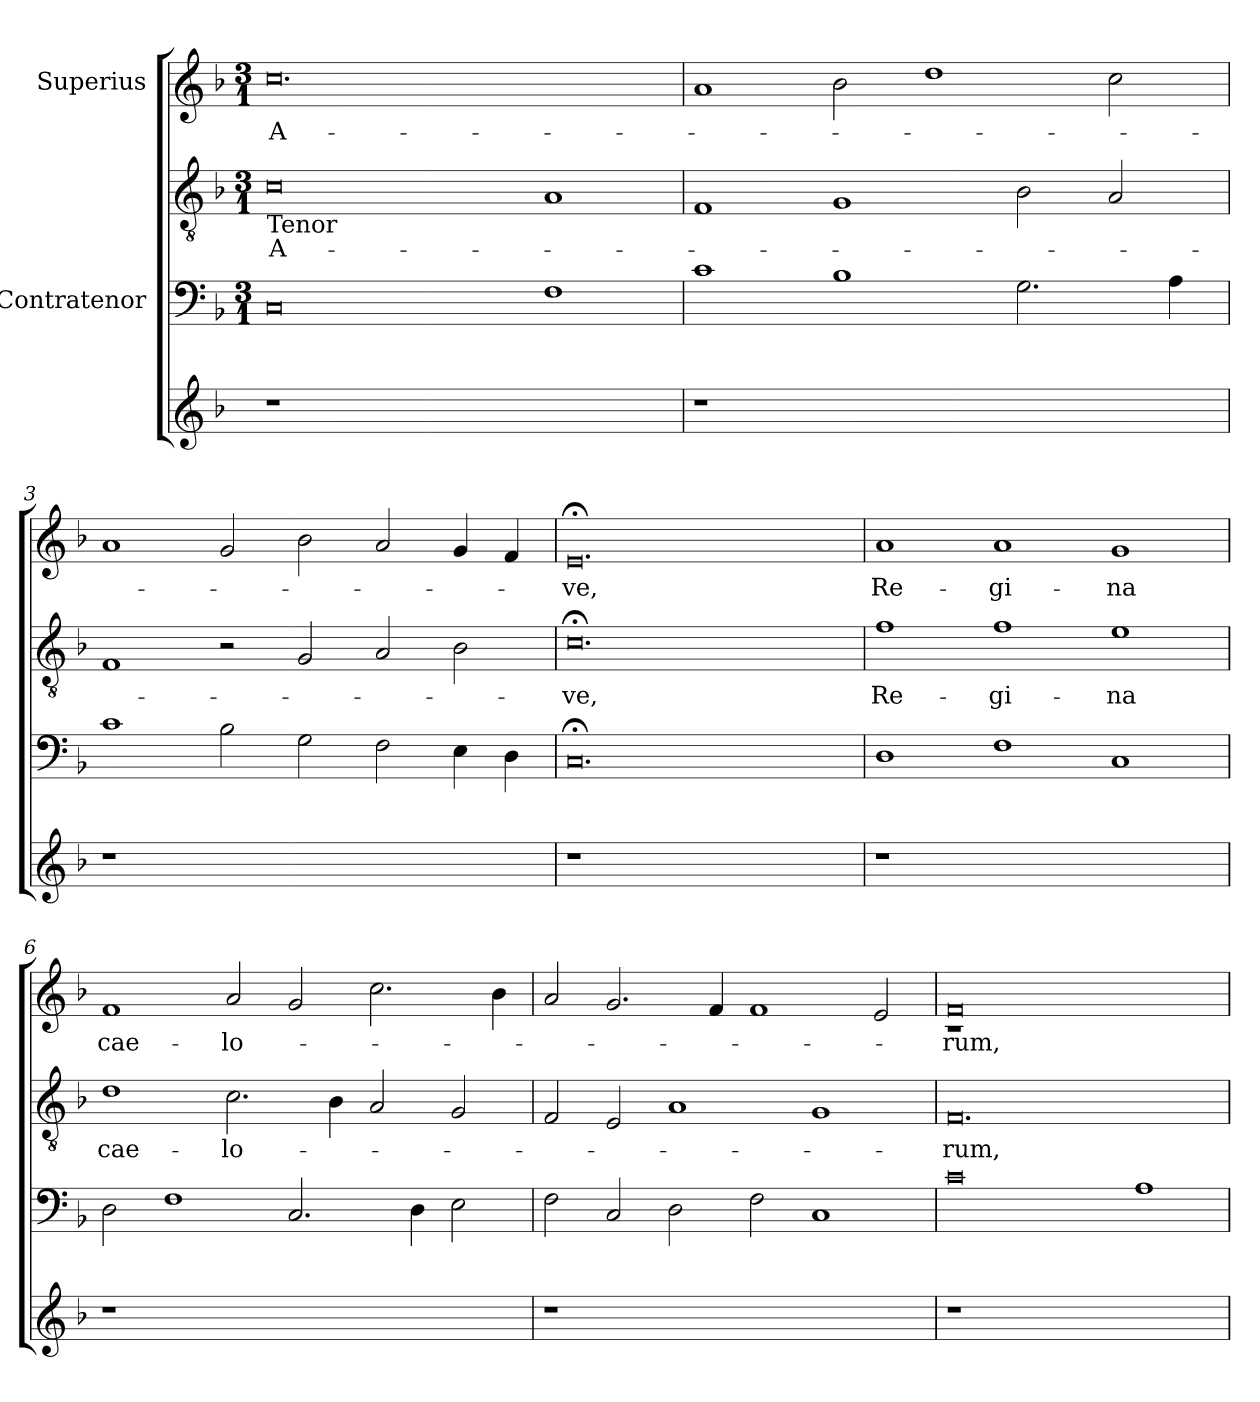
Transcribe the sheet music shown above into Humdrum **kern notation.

**kern	**kern	**kern	**text	**kern	**text
*part4	*part3	*part2	*part2	*part1	*part1
*staff4	*staff3	*staff2	*staff2	*staff1	*staff1
*	*I"Contratenor	*	*	*I"Superius	*
*clefG2	*clefF4	*clefGv2	*	*clefG2	*
*k[b-]	*k[b-]	*k[b-]	*	*k[b-]	*
*F:	*F:	*F:	*	*F:	*
*	*M3/1	*M3/1	*	*M3/1	*
=1	=1	=1	=1	=1	=1
!	!	!LO:TX:b:t=Tenor	!	!	!
!	!	!	!LO:LY:b	!	!LO:LY:b
1r	0C	0c	A-	0.cc	A-
0ryy	.	.	.	.	.
.	1F	1A	.	.	.
=2	=2	=2	=2	=2	=2
1r	1c	1F	.	1a	.
0ryy	1B-	1G	.	2b-\	.
.	.	.	.	1dd	.
.	2.G\	2B-\	.	.	.
.	.	2A/	.	2cc\	.
.	4A\	.	.	.	.
!!LO:LB:g=z
=3	=3	=3	=3	=3	=3
1r	1c	1F	.	1a	.
0ryy	2B-\	2r	.	2g/	.
.	2G\	2G/	.	2b-\	.
.	2F\	2A/	.	2a/	.
.	4E\	2B-\	.	4g/	.
.	4D\	.	.	4f/	.
=4	=4	=4	=4	=4	=4
!	!	!	!LO:LY:b	!	!LO:LY:b
1r	0.C;	0.c;<	-ve,	0.e;	-ve,
0ryy	.	.	.	.	.
=5	=5	=5	=5	=5	=5
!	!	!	!LO:LY:b	!	!LO:LY:b
1r	1D	1f	Re-	1a	Re-
!	!	!	!LO:LY:b	!	!LO:LY:b
0ryy	1F	1f	-gi-	1a	-gi-
!	!	!	!LO:LY:b	!	!LO:LY:b
.	1C	1e	-na	1g	-na
=6	=6	=6	=6	=6	=6
!	!	!	!LO:LY:b	!	!LO:LY:b
1r	2D\	1d	cae-	1f	cae-
.	1F	.	.	.	.
!	!	!	!LO:LY:b	!	!LO:LY:b
0ryy	.	2.c\	-lo-	2a/	-lo-
.	2.C/	.	.	2g/	.
.	.	4B-\	.	.	.
.	.	2A/	.	2.cc\	.
.	4D\	.	.	.	.
.	2E\	2G/	.	.	.
.	.	.	.	4b-\	.
!!LO:LB:g=z
=7	=7	=7	=7	=7	=7
1r	2F\	2F/	.	2a/	.
.	2C/	2E/	.	2.g/	.
0ryy	2D\	1A	.	.	.
.	.	.	.	4f/	.
.	2F\	.	.	1f	.
.	1C	1G	.	.	.
.	.	.	.	2e/	.
=8	=8	=8	=8	=8	=8
*	*	*	*	*^	*
!	!	!	!LO:LY:b	!	!LO:N:vis=1	!LO:LY:b
1r	0c	0.F	-rum,	0f	0.rc	-rum,
0ryy	.	.	.	.	.	.
.	1A	.	.	1ryy	.	.
*	*	*	*	*v	*v	*
=	=	=	=	=	=
*-	*-	*-	*-	*-	*-
